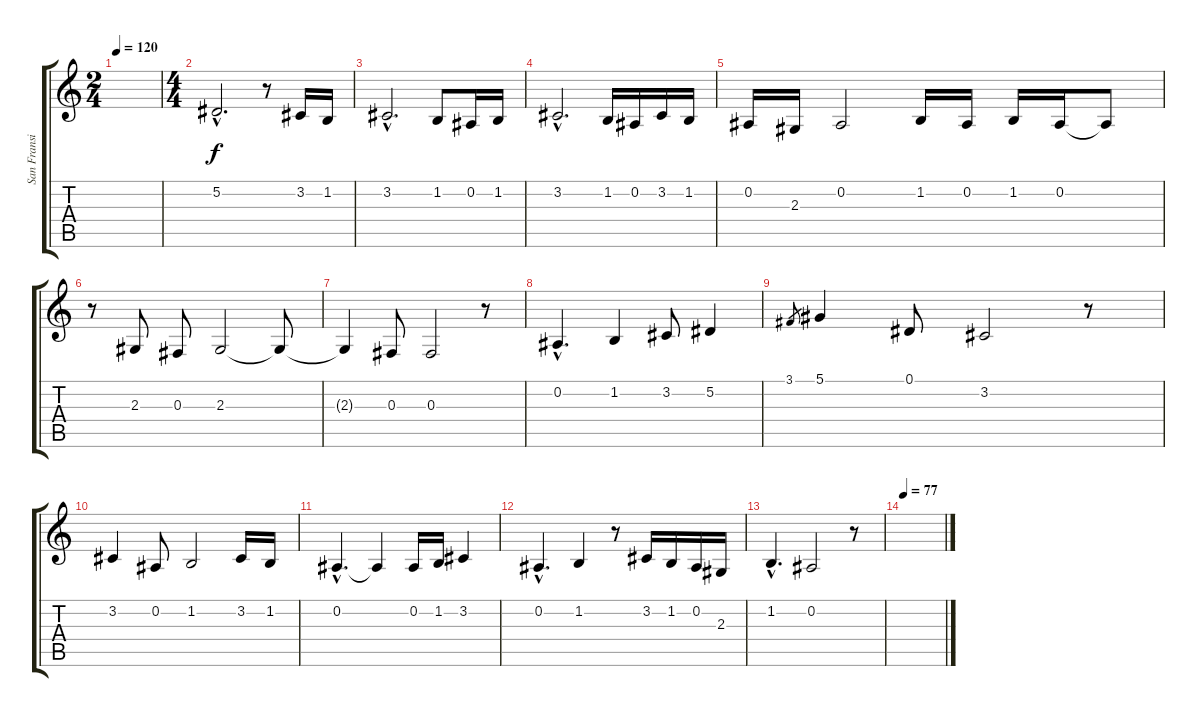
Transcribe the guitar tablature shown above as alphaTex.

\track ("San Fransisco String Ensemble" "San Fransi") {instrument stringensemble1}
\staff {score tabs}
\tuning (Eb4 Bb3 Gb3 Db3 Ab2 Eb2) {hide}
\ts (2 4)
\tempo 120
\tempo 77
\tempo 120
\clef g2
\ks c
|
\ts (4 4)
5.2{hac}.2{d} r.8 3.2.16 1.2.16 |
3.2{hac}.2{d} 1.2.8 0.2.16 1.2.16 |
3.2{hac}.2{d} 1.2.16 0.2.16 3.2.16 1.2.16 |
0.2.16 2.3.16 0.2.2 1.2.16 0.2.16 1.2.16 0.2.16 0.2{t}.8 |
r.8 2.3.8 0.3.8 2.3.2 2.3{t}.8 |
2.3{t}.4 0.3.8 0.3.2 r.8 |
0.2{hac}.4{d} 1.2.4 3.2.8 5.2.4 |
3.1.8{gr} 5.1.4 0.1.8 3.2.2 r.8 |
3.2.4 0.2.8 1.2.2 3.2.16 1.2.16 |
0.2{hac}.4{d} 0.2{t}.4 0.2.16 1.2.16 3.2.4 |
0.2{hac}.4{d} 1.2.4 r.8 3.2.16 1.2.16 0.2.16 2.3.16 |
1.2{hac}.4{d} 0.2.2 r.8 |
\tempo 77
